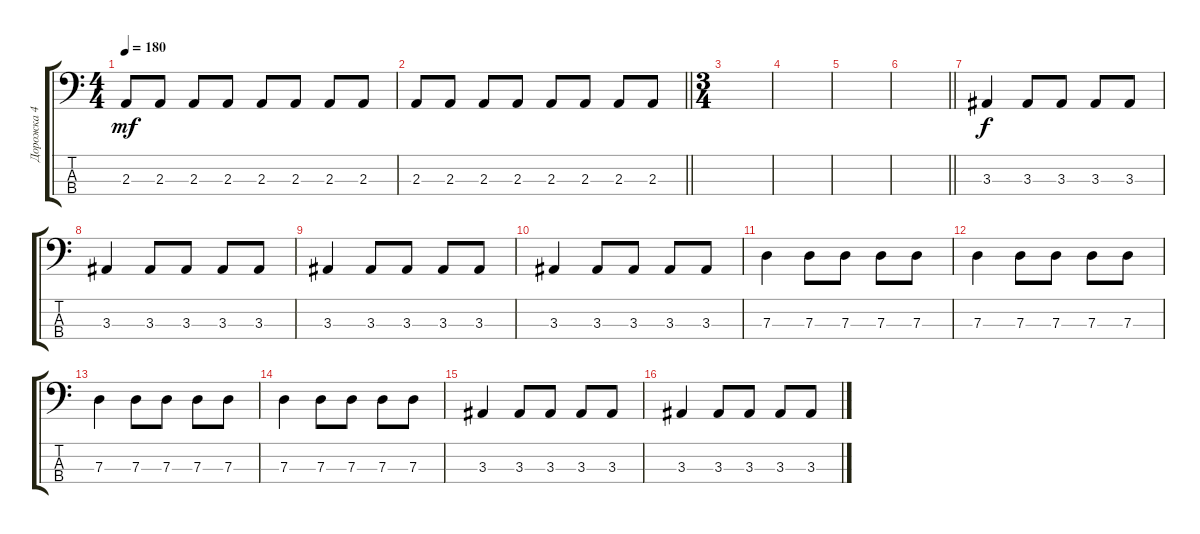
\track ("Дорожка 4" "Дорожка 4") {instrument electricbasspick}
\staff {score tabs}
\tuning (F2 C2 G1 C1) {hide}
\ts (4 4)
\tempo 180
\clef f4
\ks c
2.3.8{dy mf} 2.3.8 2.3.8 2.3.8 2.3.8 2.3.8 2.3.8 2.3.8 |
\barLineRight lightlight
2.3.8 2.3.8 2.3.8 2.3.8 2.3.8 2.3.8 2.3.8 2.3.8 |
\ts (3 4)
\section ("" "")
|
|
|
\barLineRight lightlight
|
\section ("" "")
3.3.4{dy f} 3.3.8 3.3.8 3.3.8 3.3.8 |
3.3.4 3.3.8 3.3.8 3.3.8 3.3.8 |
3.3.4 3.3.8 3.3.8 3.3.8 3.3.8 |
3.3.4 3.3.8 3.3.8 3.3.8 3.3.8 |
7.3.4 7.3.8 7.3.8 7.3.8 7.3.8 |
7.3.4 7.3.8 7.3.8 7.3.8 7.3.8 |
7.3.4 7.3.8 7.3.8 7.3.8 7.3.8 |
7.3.4 7.3.8 7.3.8 7.3.8 7.3.8 |
3.3.4 3.3.8 3.3.8 3.3.8 3.3.8 |
3.3.4 3.3.8 3.3.8 3.3.8 3.3.8
